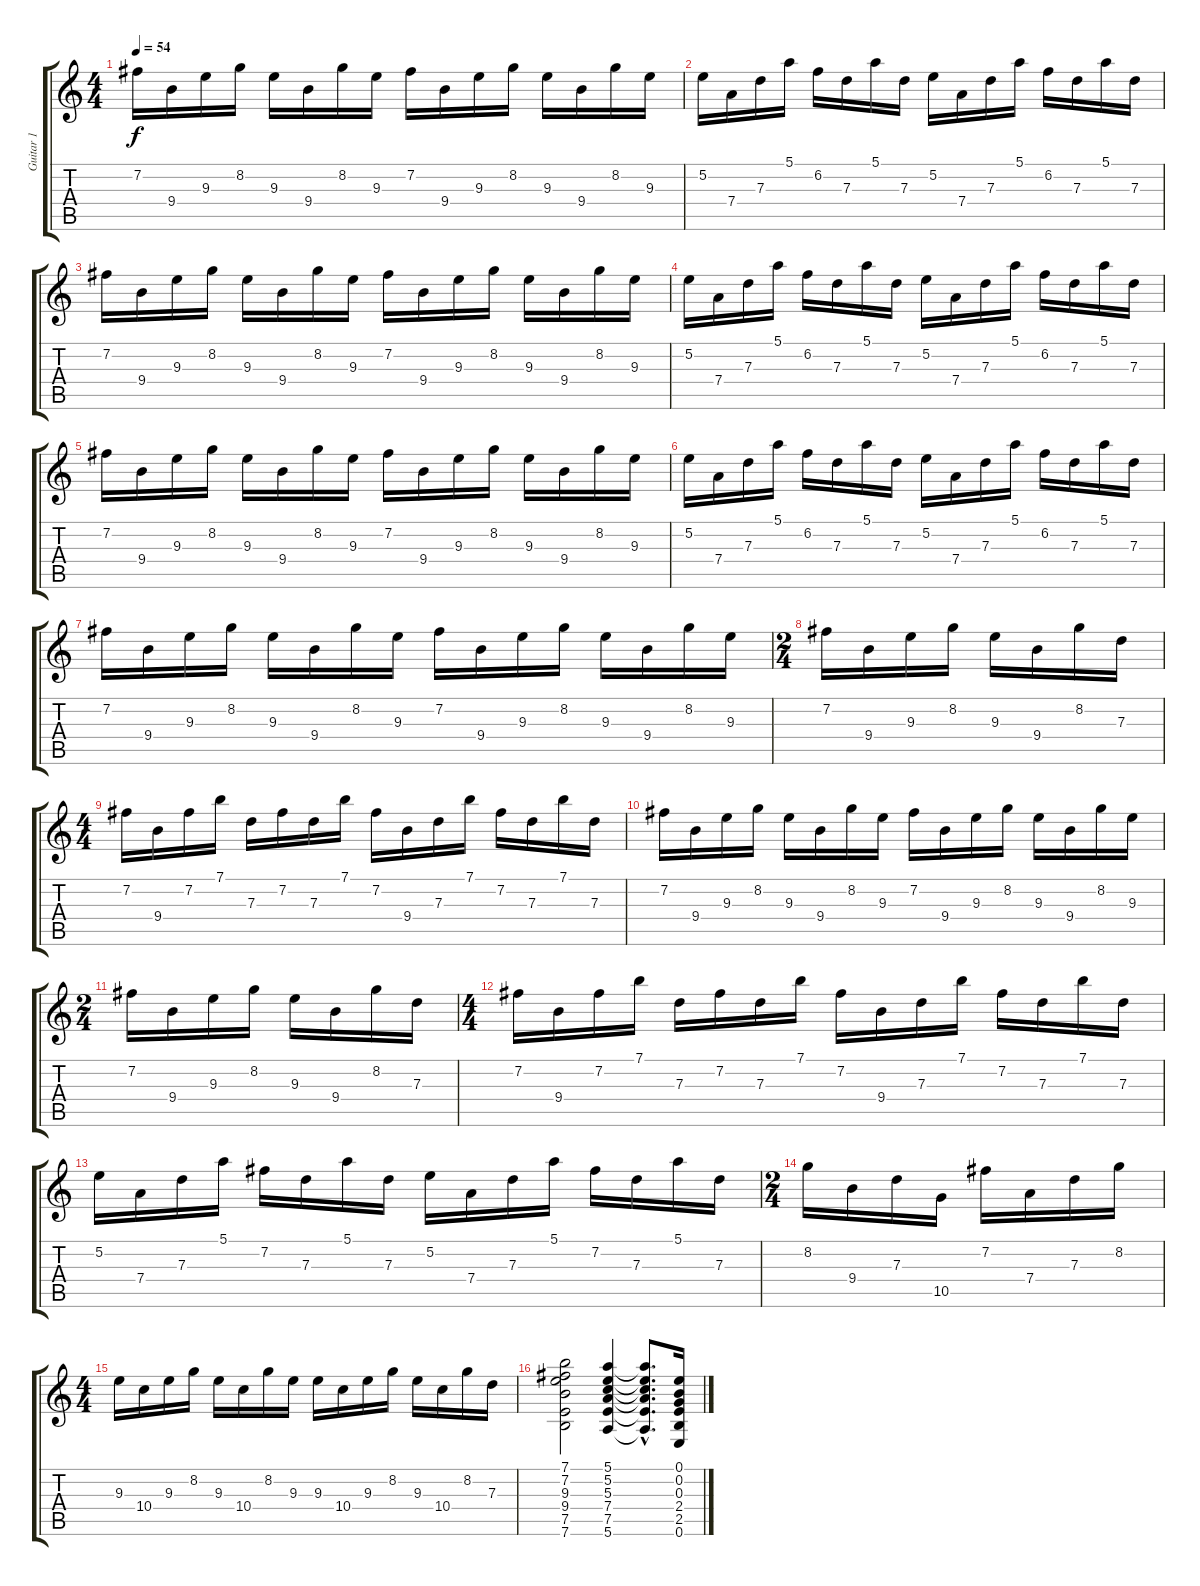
\track ("Guitar 1" "Guitar 1") {instrument acousticguitarsteel}
\staff {score tabs}
\tuning (E4 B3 G3 D3 A2 E2) {hide}
\ts (4 4)
\tempo 54
\clef g2
\ks c
7.2.16{dy f} 9.4.16 9.3.16 8.2.16 9.3.16 9.4.16 8.2.16 9.3.16 7.2.16 9.4.16 9.3.16 8.2.16 9.3.16 9.4.16 8.2.16 9.3.16 |
5.2.16 7.4.16 7.3.16 5.1.16 6.2.16 7.3.16 5.1.16 7.3.16 5.2.16 7.4.16 7.3.16 5.1.16 6.2.16 7.3.16 5.1.16 7.3.16 |
7.2.16 9.4.16 9.3.16 8.2.16 9.3.16 9.4.16 8.2.16 9.3.16 7.2.16 9.4.16 9.3.16 8.2.16 9.3.16 9.4.16 8.2.16 9.3.16 |
5.2.16 7.4.16 7.3.16 5.1.16 6.2.16 7.3.16 5.1.16 7.3.16 5.2.16 7.4.16 7.3.16 5.1.16 6.2.16 7.3.16 5.1.16 7.3.16 |
7.2.16 9.4.16 9.3.16 8.2.16 9.3.16 9.4.16 8.2.16 9.3.16 7.2.16 9.4.16 9.3.16 8.2.16 9.3.16 9.4.16 8.2.16 9.3.16 |
5.2.16 7.4.16 7.3.16 5.1.16 6.2.16 7.3.16 5.1.16 7.3.16 5.2.16 7.4.16 7.3.16 5.1.16 6.2.16 7.3.16 5.1.16 7.3.16 |
7.2.16 9.4.16 9.3.16 8.2.16 9.3.16 9.4.16 8.2.16 9.3.16 7.2.16 9.4.16 9.3.16 8.2.16 9.3.16 9.4.16 8.2.16 9.3.16 |
\ts (2 4)
7.2.16 9.4.16 9.3.16 8.2.16 9.3.16 9.4.16 8.2.16 7.3.16 |
\ts (4 4)
7.2.16 9.4.16 7.2.16 7.1.16 7.3.16 7.2.16 7.3.16 7.1.16 7.2.16 9.4.16 7.3.16 7.1.16 7.2.16 7.3.16 7.1.16 7.3.16 |
7.2.16 9.4.16 9.3.16 8.2.16 9.3.16 9.4.16 8.2.16 9.3.16 7.2.16 9.4.16 9.3.16 8.2.16 9.3.16 9.4.16 8.2.16 9.3.16 |
\ts (2 4)
7.2.16 9.4.16 9.3.16 8.2.16 9.3.16 9.4.16 8.2.16 7.3.16 |
\ts (4 4)
7.2.16 9.4.16 7.2.16 7.1.16 7.3.16 7.2.16 7.3.16 7.1.16 7.2.16 9.4.16 7.3.16 7.1.16 7.2.16 7.3.16 7.1.16 7.3.16 |
5.2.16 7.4.16 7.3.16 5.1.16 7.2.16 7.3.16 5.1.16 7.3.16 5.2.16 7.4.16 7.3.16 5.1.16 7.2.16 7.3.16 5.1.16 7.3.16 |
\ts (2 4)
8.2.16 9.4.16 7.3.16 10.5.16 7.2.16 7.4.16 7.3.16 8.2.16 |
\ts (4 4)
9.3.16 10.4.16 9.3.16 8.2.16 9.3.16 10.4.16 8.2.16 9.3.16 9.3.16 10.4.16 9.3.16 8.2.16 9.3.16 10.4.16 8.2.16 7.3.16 |
(7.1 7.2 9.3 9.4 7.5 7.6).2 (5.1 5.2 5.3 7.4 7.5 5.6).4 (5.1{hac t} 5.2{hac t} 5.3{hac t} 7.4{hac t} 7.5{hac t} 5.6{hac t}).8{d} (0.1 0.2 0.3 2.4 2.5 0.6).16
